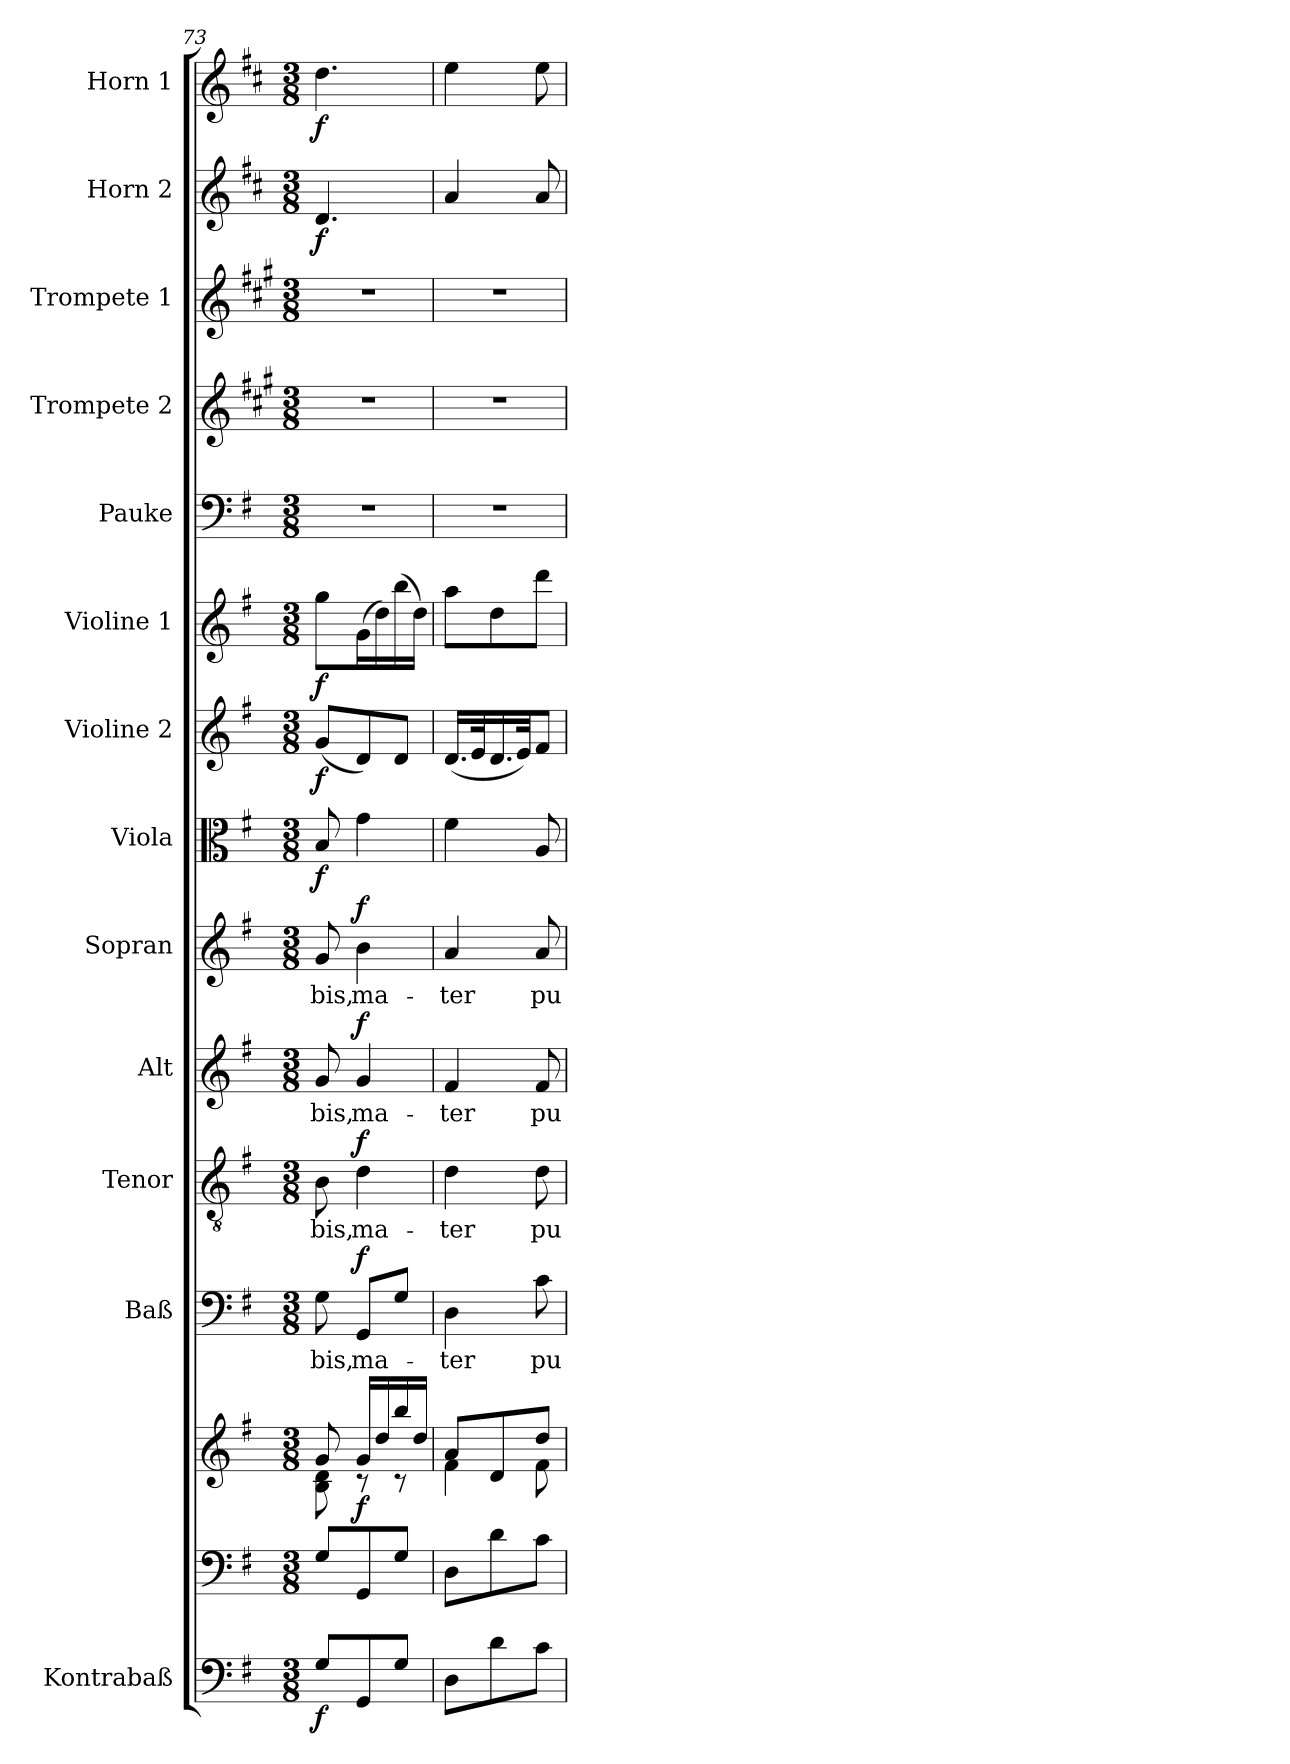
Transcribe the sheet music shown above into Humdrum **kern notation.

**kern	**dynam	**kern	**kern	**dynam	**kern	**text	**dynam	**kern	**text	**dynam	**kern	**text	**dynam	**kern	**text	**dynam	**kern	**dynam	**kern	**dynam	**kern	**dynam	**kern	**kern	**kern	**kern	**dynam	**kern	**dynam
*part14	*part14	*part13	*part13	*part13	*part12	*part12	*part12	*part11	*part11	*part11	*part10	*part10	*part10	*part9	*part9	*part9	*part8	*part8	*part7	*part7	*part6	*part6	*part5	*part4	*part3	*part2	*part2	*part1	*part1
*staff15	*staff15	*staff14	*staff13	*staff13/14	*staff12	*staff12	*staff12	*staff11	*staff11	*staff11	*staff10	*staff10	*staff10	*staff9	*staff9	*staff9	*staff8	*staff8	*staff7	*staff7	*staff6	*staff6	*staff5	*staff4	*staff3	*staff2	*staff2	*staff1	*staff1
*I"Kontrabaß	*	*	*	*	*I"Baß	*	*	*I"Tenor	*	*	*I"Alt	*	*	*I"Sopran	*	*	*I"Viola	*	*I"Violine 2	*	*I"Violine 1	*	*I"Pauke	*I"Trompete 2	*I"Trompete 1	*I"Horn 2	*	*I"Horn 1	*
*I'Kb.	*	*	*	*	*	*	*	*	*	*	*	*	*	*	*	*	*I'Vla.	*	*I'Vl. 2	*	*I'Vl. 1	*	*	*I'Tr. 2	*I'Tr. 1	*I'Hr. 2	*	*I'Hr. 1	*
*clefF4	*	*clefF4	*clefG2	*	*clefF4	*	*	*clefGv2	*	*	*clefG2	*	*	*clefG2	*	*	*clefC3	*	*clefG2	*	*clefG2	*	*clefF4	*clefG2	*clefG2	*clefG2	*	*clefG2	*
*ITrd7c12	*	*	*	*	*	*	*	*	*	*	*	*	*	*	*	*	*	*	*	*	*	*	*	*ITrd1c2	*ITrd1c2	*ITrd4c7	*	*ITrd4c7	*
*k[f#]	*	*k[f#]	*k[f#]	*	*k[f#]	*	*	*k[f#]	*	*	*k[f#]	*	*	*k[f#]	*	*	*k[f#]	*	*k[f#]	*	*k[f#]	*	*k[f#]	*k[f#]	*k[f#]	*k[f#]	*	*k[f#]	*
*G:	*	*G:	*G:	*	*G:	*	*	*G:	*	*	*G:	*	*	*G:	*	*	*G:	*	*G:	*	*G:	*	*G:	*G:	*G:	*G:	*	*G:	*
*M3/8	*	*M3/8	*M3/8	*	*M3/8	*	*	*M3/8	*	*	*M3/8	*	*	*M3/8	*	*	*M3/8	*	*M3/8	*	*M3/8	*	*M3/8	*M3/8	*M3/8	*M3/8	*	*M3/8	*
=73	=73	=73	=73	=73	=73	=73	=73	=73	=73	=73	=73	=73	=73	=73	=73	=73	=73	=73	=73	=73	=73	=73	=73	=73	=73	=73	=73	=73	=73
*	*	*	*^	*	*	*	*	*	*	*	*	*	*	*	*	*	*	*	*	*	*	*	*	*	*	*	*	*	*
!	!LO:DY:b	!	!	!	!	!	!LO:LY:b	!	!	!LO:LY:b	!	!	!LO:LY:b	!	!	!LO:LY:b	!	!	!LO:DY:b	!	!LO:DY:b	!	!LO:DY:b	!	!	!	!	!LO:DY:b	!	!LO:DY:b
8GG/L	f	8G/L	8g/	8B\ 8d\	.	8G\	-bis,	.	8B\	-bis,	.	8g/	-bis,	.	8g/	-bis,	.	8B/	f	(<8g/L	f	8gg\L	f	4.r	4.r	4.r	4.G/	f	4.g\	f
!	!	!	!	!	!LO:DY:b	!	!LO:LY:b	!LO:DY:a	!	!LO:LY:b	!LO:DY:a	!	!LO:LY:b	!LO:DY:a	!	!LO:LY:b	!LO:DY:a	!	!	!	!	!	!	!	!	!	!	!	!	!
8GGG/	.	8GG/	16g/LL	8rc	f	8GG/L	ma-	f	4d\	ma-	f	4g/	ma-	f	4b\	ma-	f	4g\	.	8d/)	.	(>16g\L	.	.	.	.	.	.	.	.
.	.	.	16dd/	.	.	.	.	.	.	.	.	.	.	.	.	.	.	.	.	.	.	16dd\)	.	.	.	.	.	.	.	.
8GG/J	.	8G/J	16bb/	8rc	.	8G/J	.	.	.	.	.	.	.	.	.	.	.	.	.	8d/J	.	(>16bb\	.	.	.	.	.	.	.	.
.	.	.	16dd/JJ	.	.	.	.	.	.	.	.	.	.	.	.	.	.	.	.	.	.	16dd\JJ)	.	.	.	.	.	.	.	.
=74	=74	=74	=74	=74	=74	=74	=74	=74	=74	=74	=74	=74	=74	=74	=74	=74	=74	=74	=74	=74	=74	=74	=74	=74	=74	=74	=74	=74	=74	=74
!	!	!	!	!	!	!	!LO:LY:b	!	!	!LO:LY:b	!	!	!LO:LY:b	!	!	!LO:LY:b	!	!	!	!	!	!	!	!	!	!	!	!	!	!
8DD\L	.	8D\L	8a/L	4f#\	.	4D\	-ter	.	4d\	-ter	.	4f#/	-ter	.	4a/	-ter	.	4f#\	.	(<16.d/LL	.	8aa\L	.	4.r	4.r	4.r	4d/	.	4a\	.
.	.	.	.	.	.	.	.	.	.	.	.	.	.	.	.	.	.	.	.	32e/k	.	.	.	.	.	.	.	.	.	.
8D\	.	8d\	8d/	.	.	.	.	.	.	.	.	.	.	.	.	.	.	.	.	16.d/	.	8dd\	.	.	.	.	.	.	.	.
.	.	.	.	.	.	.	.	.	.	.	.	.	.	.	.	.	.	.	.	32e/Jk)	.	.	.	.	.	.	.	.	.	.
!	!	!	!	!	!	!	!LO:LY:b	!	!	!LO:LY:b	!	!	!LO:LY:b	!	!	!LO:LY:b	!	!	!	!	!	!	!	!	!	!	!	!	!	!
8C\J	.	8c\J	8dd/J	8f#\	.	8c\	pu-	.	8d\	pu-	.	8f#/	pu-	.	8a/	pu-	.	8A/	.	8f#/J	.	8ddd\J	.	.	.	.	8d/	.	8a\	.
*	*	*	*v	*v	*	*	*	*	*	*	*	*	*	*	*	*	*	*	*	*	*	*	*	*	*	*	*	*	*	*
=	=	=	=	=	=	=	=	=	=	=	=	=	=	=	=	=	=	=	=	=	=	=	=	=	=	=	=	=	=
*-	*-	*-	*-	*-	*-	*-	*-	*-	*-	*-	*-	*-	*-	*-	*-	*-	*-	*-	*-	*-	*-	*-	*-	*-	*-	*-	*-	*-	*-
